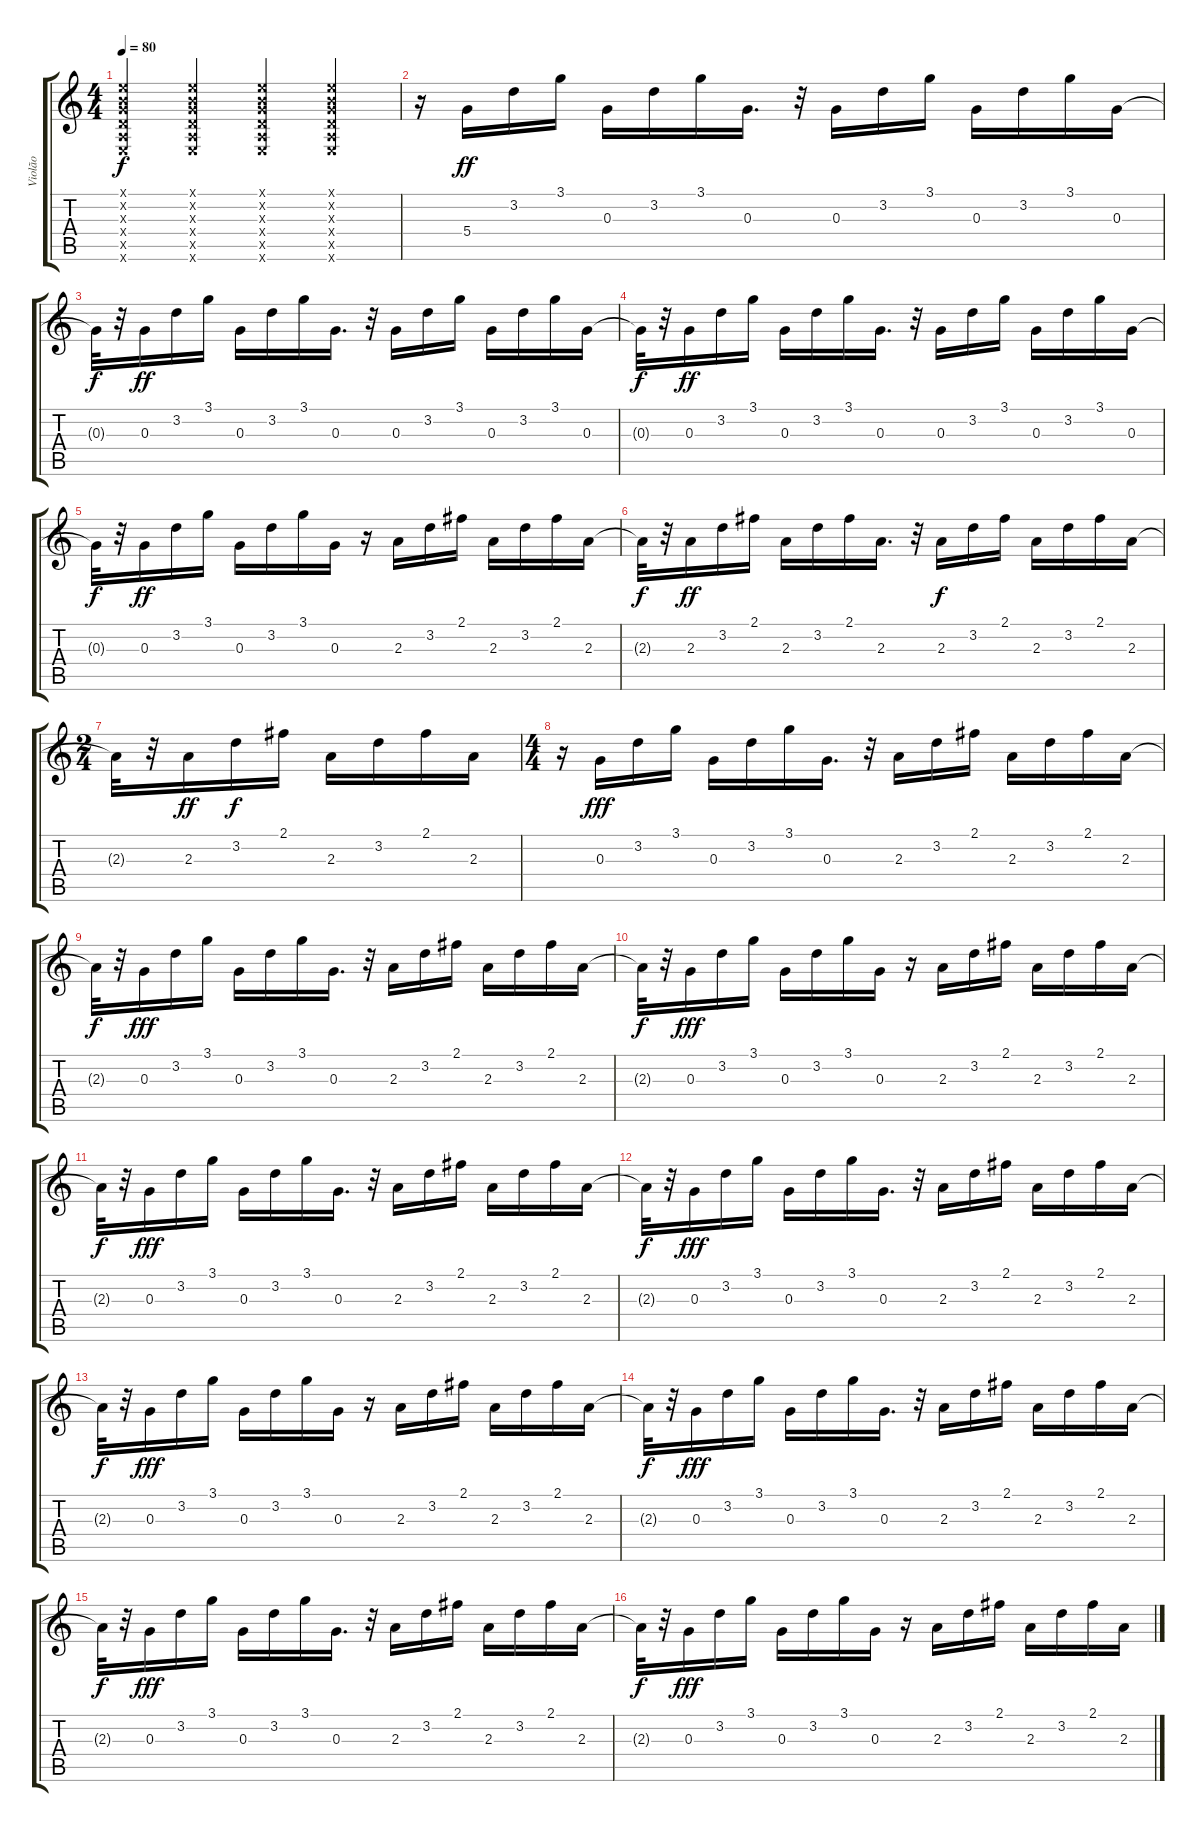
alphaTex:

\track ("Violão" "Violão") {instrument acousticguitarsteel}
\staff {score tabs}
\tuning (E4 B3 G3 D3 A2 E2) {hide}
\ts (4 4)
\tempo 80
\clef g2
\ks c
(0.1{x} 0.2{x} 0.3{x} 0.4{x} 0.5{x} 0.6{x}).4{dy f instrument acousticguitarsteel} (0.1{x} 0.2{x} 0.3{x} 0.4{x} 0.5{x} 0.6{x}).4 (0.1{x} 0.2{x} 0.3{x} 0.4{x} 0.5{x} 0.6{x}).4 (0.1{x} 0.2{x} 0.3{x} 0.4{x} 0.5{x} 0.6{x}).4 |
r.16 5.4.16{dy ff} 3.2.16 3.1.16 0.3.16 3.2.16 3.1.16 0.3.16{d} r.32 0.3.16 3.2.16 3.1.16 0.3.16 3.2.16 3.1.16 0.3.16 |
0.3{t}.32{dy f} r.32 0.3.16{dy ff} 3.2.16 3.1.16 0.3.16 3.2.16 3.1.16 0.3.16{d} r.32 0.3.16 3.2.16 3.1.16 0.3.16 3.2.16 3.1.16 0.3.16 |
0.3{t}.32{dy f} r.32 0.3.16{dy ff} 3.2.16 3.1.16 0.3.16 3.2.16 3.1.16 0.3.16{d} r.32 0.3.16 3.2.16 3.1.16 0.3.16 3.2.16 3.1.16 0.3.16 |
0.3{t}.32{dy f} r.32 0.3.16{dy ff} 3.2.16 3.1.16 0.3.16 3.2.16 3.1.16 0.3.16 r.16 2.3.16 3.2.16 2.1.16 2.3.16 3.2.16 2.1.16 2.3.16 |
2.3{t}.32{dy f} r.32 2.3.16{dy ff} 3.2.16 2.1.16 2.3.16 3.2.16 2.1.16 2.3.16{d} r.32 2.3.16{dy f} 3.2.16 2.1.16 2.3.16 3.2.16 2.1.16 2.3.16 |
\ts (2 4)
2.3{t}.32 r.32 2.3.16{dy ff} 3.2.16{dy f} 2.1.16 2.3.16 3.2.16 2.1.16 2.3.16 |
\ts (4 4)
r.16 0.3.16{dy fff} 3.2.16 3.1.16 0.3.16 3.2.16 3.1.16 0.3.16{d} r.32 2.3.16 3.2.16 2.1.16 2.3.16 3.2.16 2.1.16 2.3.16 |
2.3{t}.32{dy f} r.32 0.3.16{dy fff} 3.2.16 3.1.16 0.3.16 3.2.16 3.1.16 0.3.16{d} r.32 2.3.16 3.2.16 2.1.16 2.3.16 3.2.16 2.1.16 2.3.16 |
2.3{t}.32{dy f} r.32 0.3.16{dy fff} 3.2.16 3.1.16 0.3.16 3.2.16 3.1.16 0.3.16 r.16 2.3.16 3.2.16 2.1.16 2.3.16 3.2.16 2.1.16 2.3.16 |
2.3{t}.32{dy f} r.32 0.3.16{dy fff} 3.2.16 3.1.16 0.3.16 3.2.16 3.1.16 0.3.16{d} r.32 2.3.16 3.2.16 2.1.16 2.3.16 3.2.16 2.1.16 2.3.16 |
2.3{t}.32{dy f} r.32 0.3.16{dy fff} 3.2.16 3.1.16 0.3.16 3.2.16 3.1.16 0.3.16{d} r.32 2.3.16 3.2.16 2.1.16 2.3.16 3.2.16 2.1.16 2.3.16 |
2.3{t}.32{dy f} r.32 0.3.16{dy fff} 3.2.16 3.1.16 0.3.16 3.2.16 3.1.16 0.3.16 r.16 2.3.16 3.2.16 2.1.16 2.3.16 3.2.16 2.1.16 2.3.16 |
2.3{t}.32{dy f} r.32 0.3.16{dy fff} 3.2.16 3.1.16 0.3.16 3.2.16 3.1.16 0.3.16{d} r.32 2.3.16 3.2.16 2.1.16 2.3.16 3.2.16 2.1.16 2.3.16 |
2.3{t}.32{dy f} r.32 0.3.16{dy fff} 3.2.16 3.1.16 0.3.16 3.2.16 3.1.16 0.3.16{d} r.32 2.3.16 3.2.16 2.1.16 2.3.16 3.2.16 2.1.16 2.3.16 |
2.3{t}.32{dy f} r.32 0.3.16{dy fff} 3.2.16 3.1.16 0.3.16 3.2.16 3.1.16 0.3.16 r.16 2.3.16 3.2.16 2.1.16 2.3.16 3.2.16 2.1.16 2.3.16
